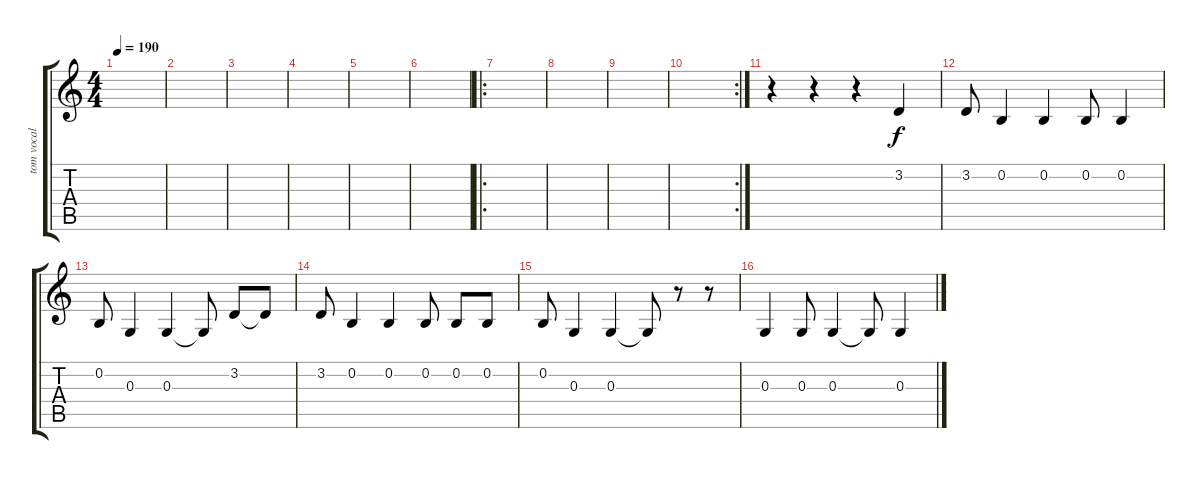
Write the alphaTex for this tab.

\track ("tom vocal" "tom vocal") {instrument tenorsax}
\staff {score tabs}
\tuning (E4 B3 G3 D3 A2 E2) {hide}
\ts (4 4)
\tempo 190
\clef g2
\ks c
|
|
|
|
|
|
\ro
|
|
|
\rc 2
|
r.4{volume 16} r.4 r.4 3.2.4 |
3.2.8 0.2.4 0.2.4 0.2.8 0.2.4 |
0.2.8 0.3.4 0.3.4 0.3{t}.8 3.2.8 3.2{t}.8 |
3.2.8 0.2.4 0.2.4 0.2.8 0.2.8 0.2.8 |
0.2.8 0.3.4 0.3.4 0.3{t}.8 r.8 r.8 |
0.3.4 0.3.8 0.3.4 0.3{t}.8 0.3.4
